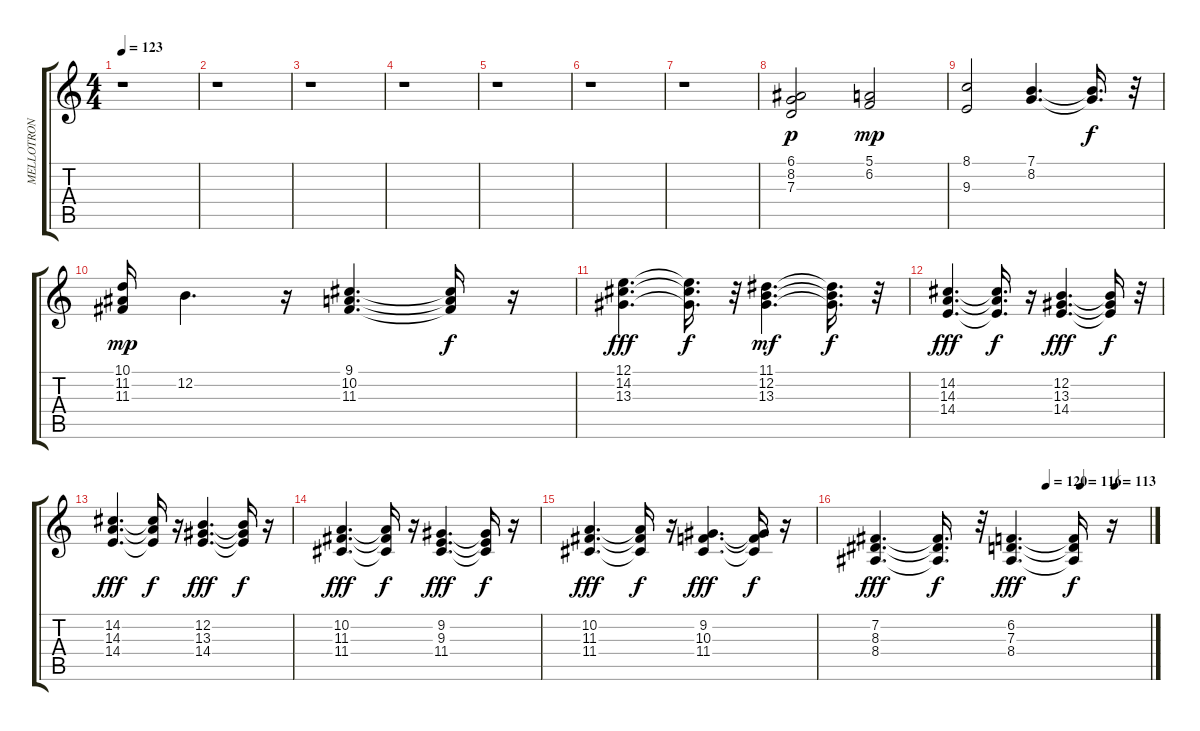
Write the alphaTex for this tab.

\track ("MELLOTRON (Choir)" "MELLOTRON ") {instrument choiraahs}
\staff {score tabs}
\tuning (E4 B3 G3 D3 A2 E2) {hide}
\ts (4 4)
\tempo 123
\clef g2
\ks c
r.1{dy p} |
r.1 |
r.1 |
r.1 |
r.1 |
r.1 |
r.1 |
(6.1 8.2 7.3).2 (5.1 6.2).2{dy mp} |
(8.1 9.3).2 (7.1 8.2).4{d} (7.1{t} 8.2{t}).16{d dy f} r.32 |
(10.1 11.2 11.3).16{dy mp} 12.2.4{d} r.16 (9.1 10.2 11.3).4{d} (9.1{t} 10.2{t} 11.3{t}).16{dy f} r.16 |
(12.1 14.2 13.3).4{d dy fff} (12.1{t} 14.2{t} 13.3{t}).16{d dy f} r.32 (11.1 12.2 13.3).4{d dy mf} (11.1{t} 12.2{t} 13.3{t}).16{d dy f} r.32 |
(14.2 14.3 14.4).4{d dy fff} (14.2{t} 14.3{t} 14.4{t}).16{d dy f} r.16 (12.2 13.3 14.4).4{d dy fff} (12.2{t} 13.3{t} 14.4{t}).16{dy f} r.32 |
(14.2 14.3 14.4).4{d dy fff} (14.2{t} 14.3{t} 14.4{t}).16{dy f} r.16 (12.2 13.3 14.4).4{d dy fff} (12.2{t} 13.3{t} 14.4{t}).16{dy f} r.16 |
(10.2 11.3 11.4).4{d dy fff} (10.2{t} 11.3{t} 11.4{t}).16{dy f} r.16 (9.2 9.3 11.4).4{d dy fff} (9.2{t} 9.3{t} 11.4{t}).16{dy f} r.16 |
(10.2 11.3 11.4).4{d dy fff} (10.2{t} 11.3{t} 11.4{t}).16{dy f} r.16 (9.2 10.3 11.4).4{d dy fff} (9.2{t} 10.3{t} 11.4{t}).16{dy f} r.16 |
\tempo (120 0.625)
\tempo (116 0.75)
\tempo (113 0.875)
(7.2 8.3 8.4).4{d dy fff} (7.2{t} 8.3{t} 8.4{t}).16{d dy f} r.32 (6.2 7.3 8.4).4{d dy fff} (6.2{t} 7.3{t} 8.4{t}).16{dy f} r.16
